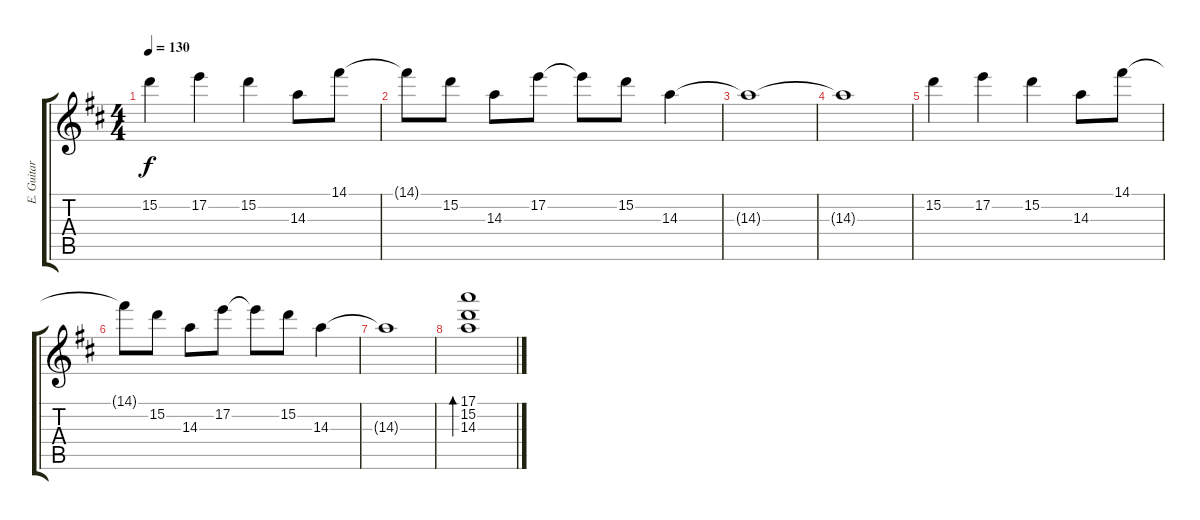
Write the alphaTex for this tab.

\track ("E. Guitar III" "E. Guitar ") {instrument electricguitarclean}
\staff {score tabs}
\tuning (E4 B3 G3 D3 A2 E2) {hide}
\ts (4 4)
\tempo 130
\clef g2
\ks d
15.2.4{dy f} 17.2.4 15.2.4 14.3.8 14.1.8 |
14.1{t}.8 15.2.8 14.3.8 17.2.8 17.2{t}.8 15.2.8 14.3.4 |
14.3{t}.1 |
14.3{t}.1 |
15.2.4 17.2.4 15.2.4 14.3.8 14.1.8 |
14.1{t}.8 15.2.8 14.3.8 17.2.8 17.2{t}.8 15.2.8 14.3.4 |
14.3{t}.1 |
(17.1 15.2 14.3).1{bd 480}
